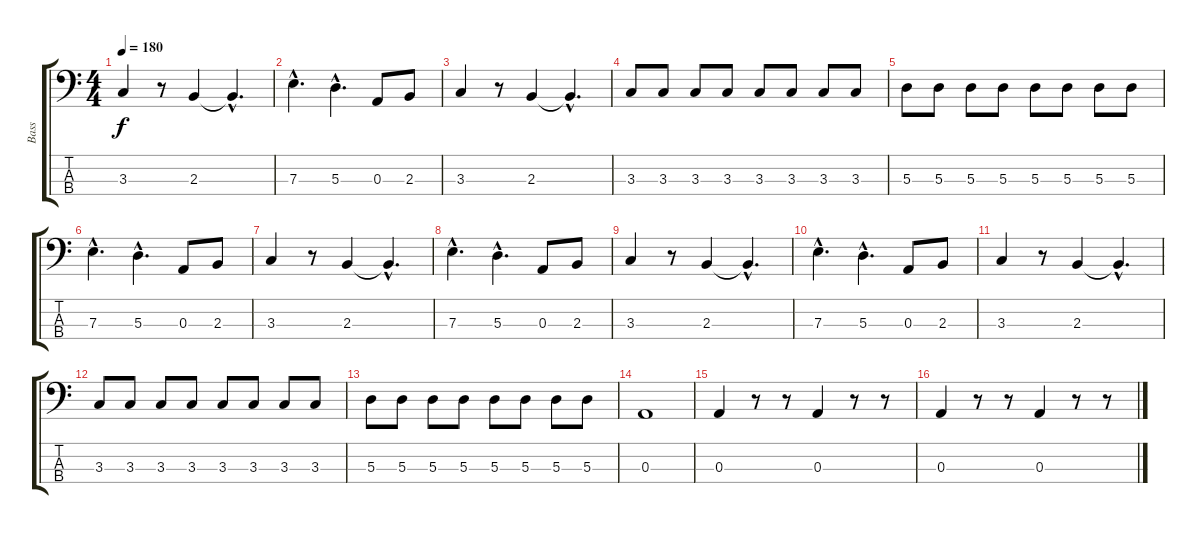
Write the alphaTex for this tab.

\track ("Bass" "Bass") {instrument electricbassfinger}
\staff {score tabs}
\tuning (G2 D2 A1 E1) {hide}
\ts (4 4)
\tempo 180
\clef f4
\ks c
3.3.4{dy f} r.8 2.3.4 2.3{hac t}.4{d} |
7.3{hac}.4{d} 5.3{hac}.4{d} 0.3.8 2.3.8 |
3.3.4 r.8 2.3.4 2.3{hac t}.4{d} |
3.3.8 3.3.8 3.3.8 3.3.8 3.3.8 3.3.8 3.3.8 3.3.8 |
5.3.8 5.3.8 5.3.8 5.3.8 5.3.8 5.3.8 5.3.8 5.3.8 |
7.3{hac}.4{d} 5.3{hac}.4{d} 0.3.8 2.3.8 |
3.3.4 r.8 2.3.4 2.3{hac t}.4{d} |
7.3{hac}.4{d} 5.3{hac}.4{d} 0.3.8 2.3.8 |
3.3.4 r.8 2.3.4 2.3{hac t}.4{d} |
7.3{hac}.4{d} 5.3{hac}.4{d} 0.3.8 2.3.8 |
3.3.4 r.8 2.3.4 2.3{hac t}.4{d} |
3.3.8 3.3.8 3.3.8 3.3.8 3.3.8 3.3.8 3.3.8 3.3.8 |
5.3.8 5.3.8 5.3.8 5.3.8 5.3.8 5.3.8 5.3.8 5.3.8 |
0.3.1 |
0.3.4 r.8 r.8 0.3.4 r.8 r.8 |
0.3.4 r.8 r.8 0.3.4 r.8 r.8
